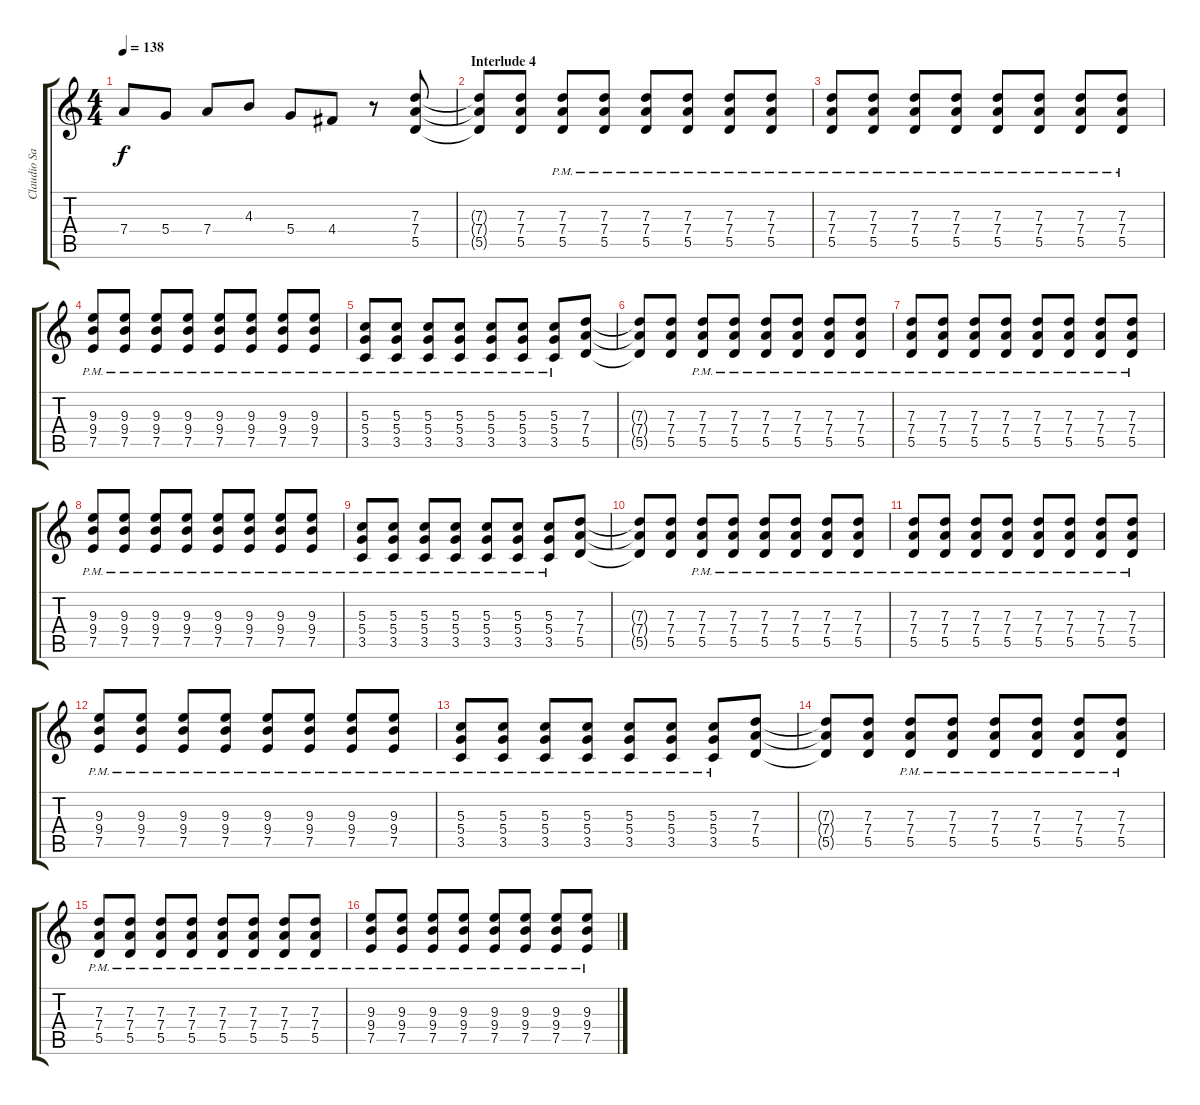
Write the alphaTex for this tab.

\track ("Claudio Sanchez" "Claudio Sa") {instrument overdrivenguitar}
\staff {score tabs}
\tuning (E4 B3 G3 D3 A2 E2) {hide}
\ts (4 4)
\tempo 138
\clef g2
\ks c
7.4{t}.8{dy f} 5.4.8 7.4.8 4.3.8 5.4.8 4.4.8 r.8 (7.3 7.4 5.5).8 |
\section ("" "Interlude 4")
(7.3{t} 7.4{t} 5.5{t}).8 (7.3 7.4 5.5).8 (7.3{pm} 7.4{pm} 5.5{pm}).8 (7.3{pm} 7.4{pm} 5.5{pm}).8 (7.3{pm} 7.4{pm} 5.5{pm}).8 (7.3{pm} 7.4{pm} 5.5{pm}).8 (7.3{pm} 7.4{pm} 5.5{pm}).8 (7.3{pm} 7.4{pm} 5.5).8 |
(7.3{pm} 7.4{pm} 5.5).8 (7.3{pm} 7.4{pm} 5.5{pm}).8 (7.3{pm} 7.4{pm} 5.5{pm}).8 (7.3{pm} 7.4{pm} 5.5{pm}).8 (7.3{pm} 7.4{pm} 5.5{pm}).8 (7.3{pm} 7.4{pm} 5.5{pm}).8 (7.3{pm} 7.4{pm} 5.5{pm}).8 (7.3{pm} 7.4{pm} 5.5{pm}).8 |
(9.3{pm} 9.4{pm} 7.5{pm}).8 (9.3{pm} 9.4{pm} 7.5{pm}).8 (9.3{pm} 9.4{pm} 7.5{pm}).8 (9.3{pm} 9.4{pm} 7.5{pm}).8 (9.3{pm} 9.4{pm} 7.5{pm}).8 (9.3{pm} 9.4{pm} 7.5{pm}).8 (9.3{pm} 9.4{pm} 7.5{pm}).8 (9.3{pm} 9.4{pm} 7.5{pm}).8 |
(5.3{pm} 5.4{pm} 3.5{pm}).8 (5.3{pm} 5.4{pm} 3.5{pm}).8 (5.3{pm} 5.4{pm} 3.5{pm}).8 (5.3{pm} 5.4{pm} 3.5{pm}).8 (5.3{pm} 5.4{pm} 3.5{pm}).8 (5.3{pm} 5.4{pm} 3.5{pm}).8 (5.3 5.4{pm} 3.5{pm}).8 (7.3 7.4 5.5).8 |
(7.3{t} 7.4{t} 5.5{t}).8 (7.3 7.4 5.5).8 (7.3{pm} 7.4{pm} 5.5{pm}).8 (7.3{pm} 7.4{pm} 5.5{pm}).8 (7.3{pm} 7.4{pm} 5.5{pm}).8 (7.3{pm} 7.4{pm} 5.5{pm}).8 (7.3{pm} 7.4{pm} 5.5{pm}).8 (7.3{pm} 7.4{pm} 5.5).8 |
(7.3{pm} 7.4{pm} 5.5).8 (7.3{pm} 7.4{pm} 5.5{pm}).8 (7.3{pm} 7.4{pm} 5.5{pm}).8 (7.3{pm} 7.4{pm} 5.5{pm}).8 (7.3{pm} 7.4{pm} 5.5{pm}).8 (7.3{pm} 7.4{pm} 5.5{pm}).8 (7.3{pm} 7.4{pm} 5.5{pm}).8 (7.3{pm} 7.4{pm} 5.5{pm}).8 |
(9.3{pm} 9.4{pm} 7.5{pm}).8 (9.3{pm} 9.4{pm} 7.5{pm}).8 (9.3{pm} 9.4{pm} 7.5{pm}).8 (9.3{pm} 9.4{pm} 7.5{pm}).8 (9.3{pm} 9.4{pm} 7.5{pm}).8 (9.3{pm} 9.4{pm} 7.5{pm}).8 (9.3{pm} 9.4{pm} 7.5{pm}).8 (9.3{pm} 9.4{pm} 7.5{pm}).8 |
(5.3{pm} 5.4{pm} 3.5{pm}).8 (5.3{pm} 5.4{pm} 3.5{pm}).8 (5.3{pm} 5.4{pm} 3.5{pm}).8 (5.3{pm} 5.4{pm} 3.5{pm}).8 (5.3{pm} 5.4{pm} 3.5{pm}).8 (5.3{pm} 5.4{pm} 3.5{pm}).8 (5.3 5.4{pm} 3.5{pm}).8 (7.3 7.4 5.5).8 |
(7.3{t} 7.4{t} 5.5{t}).8 (7.3 7.4 5.5).8 (7.3{pm} 7.4{pm} 5.5{pm}).8 (7.3{pm} 7.4{pm} 5.5{pm}).8 (7.3{pm} 7.4{pm} 5.5{pm}).8 (7.3{pm} 7.4{pm} 5.5{pm}).8 (7.3{pm} 7.4{pm} 5.5{pm}).8 (7.3{pm} 7.4{pm} 5.5).8 |
(7.3{pm} 7.4{pm} 5.5{pm}).8 (7.3{pm} 7.4{pm} 5.5{pm}).8 (7.3{pm} 7.4{pm} 5.5{pm}).8 (7.3{pm} 7.4{pm} 5.5{pm}).8 (7.3{pm} 7.4{pm} 5.5{pm}).8 (7.3{pm} 7.4{pm} 5.5{pm}).8 (7.3{pm} 7.4{pm} 5.5{pm}).8 (7.3{pm} 7.4{pm} 5.5{pm}).8 |
(9.3{pm} 9.4{pm} 7.5{pm}).8 (9.3{pm} 9.4{pm} 7.5{pm}).8 (9.3{pm} 9.4{pm} 7.5{pm}).8 (9.3{pm} 9.4{pm} 7.5{pm}).8 (9.3{pm} 9.4{pm} 7.5{pm}).8 (9.3{pm} 9.4{pm} 7.5{pm}).8 (9.3{pm} 9.4{pm} 7.5{pm}).8 (9.3{pm} 9.4{pm} 7.5{pm}).8 |
(5.3{pm} 5.4{pm} 3.5{pm}).8 (5.3{pm} 5.4{pm} 3.5{pm}).8 (5.3{pm} 5.4{pm} 3.5{pm}).8 (5.3{pm} 5.4{pm} 3.5{pm}).8 (5.3{pm} 5.4{pm} 3.5{pm}).8 (5.3{pm} 5.4{pm} 3.5{pm}).8 (5.3 5.4{pm} 3.5{pm}).8 (7.3 7.4 5.5).8 |
(7.3{t} 7.4{t} 5.5{t}).8 (7.3 7.4 5.5).8 (7.3{pm} 7.4{pm} 5.5{pm}).8 (7.3{pm} 7.4{pm} 5.5{pm}).8 (7.3{pm} 7.4{pm} 5.5{pm}).8 (7.3{pm} 7.4{pm} 5.5{pm}).8 (7.3{pm} 7.4{pm} 5.5{pm}).8 (7.3{pm} 7.4{pm} 5.5).8 |
(7.3{pm} 7.4{pm} 5.5).8 (7.3{pm} 7.4{pm} 5.5{pm}).8 (7.3{pm} 7.4{pm} 5.5{pm}).8 (7.3{pm} 7.4{pm} 5.5{pm}).8 (7.3{pm} 7.4{pm} 5.5{pm}).8 (7.3{pm} 7.4{pm} 5.5{pm}).8 (7.3{pm} 7.4{pm} 5.5{pm}).8 (7.3{pm} 7.4{pm} 5.5{pm}).8 |
(9.3{pm} 9.4{pm} 7.5{pm}).8 (9.3{pm} 9.4{pm} 7.5{pm}).8 (9.3{pm} 9.4{pm} 7.5{pm}).8 (9.3{pm} 9.4{pm} 7.5{pm}).8 (9.3{pm} 9.4{pm} 7.5{pm}).8 (9.3{pm} 9.4{pm} 7.5{pm}).8 (9.3{pm} 9.4{pm} 7.5{pm}).8 (9.3{pm} 9.4{pm} 7.5{pm}).8
